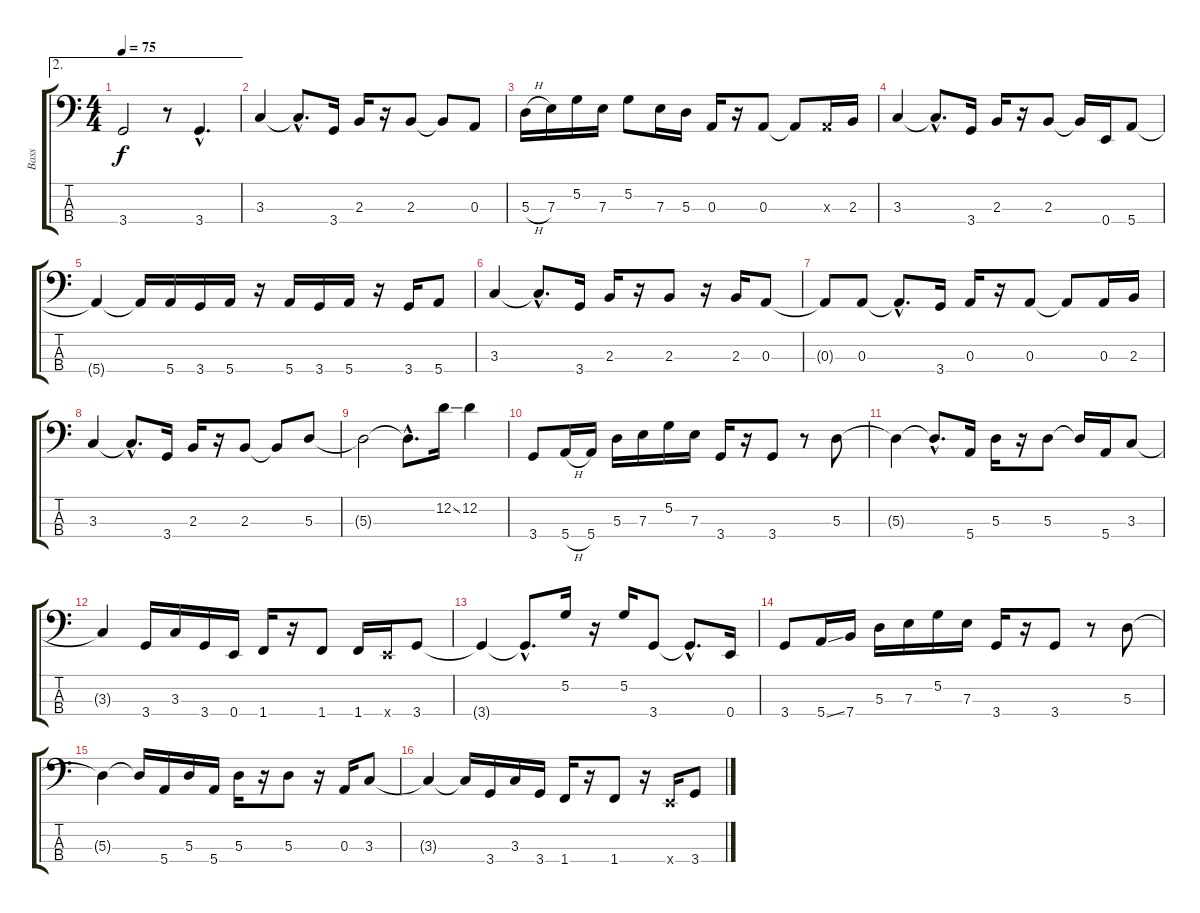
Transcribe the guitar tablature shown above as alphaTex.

\track ("Bass" "Bass") {instrument electricbassfinger}
\staff {score tabs}
\tuning (G2 D2 A1 E1) {hide}
\ae 2
\ts (4 4)
\tempo 75
\clef f4
\ks c
3.4{t}.2{dy f} r.8 3.4{hac}.4{d} |
3.3.4 3.3{hac t}.8{d} 3.4.16 2.3.16 r.16 2.3.8 2.3{t}.8 0.3.8 |
5.3{h}.16 7.3.16 5.2.16 7.3.16 5.2.8 7.3.16 5.3.16 0.3.16 r.16 0.3.8 0.3{t}.8 0.3{x}.16 2.3.16 |
3.3.4 3.3{hac t}.8{d} 3.4.16 2.3.16 r.16 2.3.8 2.3{t}.16 0.4.16 5.4.8 |
5.4{t}.4 5.4{t}.16 5.4.16 3.4.16 5.4.16 r.16 5.4.16 3.4.16 5.4.16 r.16 3.4.16 5.4.8 |
3.3.4 3.3{hac t}.8{d} 3.4.16 2.3.16 r.16 2.3.8 r.16 2.3.16 0.3.8 |
0.3{t}.8 0.3.8 0.3{hac t}.8{d} 3.4.16 0.3.16 r.16 0.3.8 0.3{t}.8 0.3.16 2.3.16 |
3.3.4 3.3{hac t}.8{d} 3.4.16 2.3.16 r.16 2.3.8 2.3{t}.8 5.3.8 |
5.3{t}.2 5.3{hac t}.8{d} 12.2{ss}.16 12.2.4 |
3.4.8 5.4{h}.16 5.4.16 5.3.16 7.3.16 5.2.16 7.3.16 3.4.16 r.16 3.4.8 r.8 5.3.8 |
5.3{t}.4 5.3{hac t}.8{d} 5.4.16 5.3.16 r.16 5.3.8 5.3{t}.16 5.4.16 3.3.8 |
3.3{t}.4 3.4.16 3.3.16 3.4.16 0.4.16 1.4.16 r.16 1.4.8 1.4.16 0.4{x}.16 3.4.8 |
3.4{t}.4 3.4{hac t}.8{d} 5.2.16 r.16 5.2.16 3.4.8 3.4{hac t}.8{d} 0.4.16 |
3.4.8 5.4{ss}.16 7.4.16 5.3.16 7.3.16 5.2.16 7.3.16 3.4.16 r.16 3.4.8 r.8 5.3.8 |
5.3{t}.4 5.3{t}.16 5.4.16 5.3.16 5.4.16 5.3.16 r.16 5.3.8 r.16 0.3.16 3.3.8 |
3.3{t}.4 3.3{t}.16 3.4.16 3.3.16 3.4.16 1.4.16 r.16 1.4.8 r.16 0.4{x}.16 3.4.8
